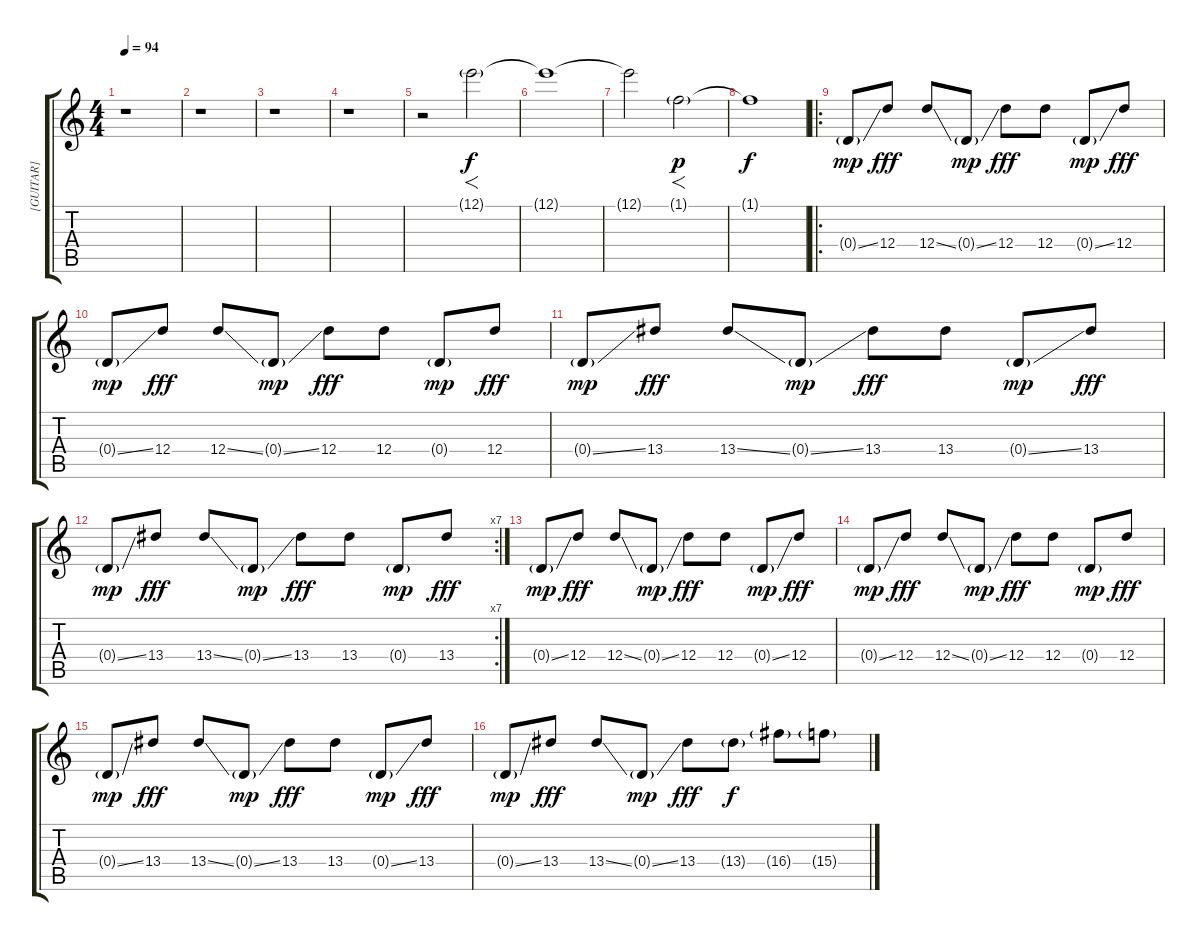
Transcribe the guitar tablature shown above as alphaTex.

\track ("[GUITAR]" "[GUITAR]") {instrument overdrivenguitar}
\staff {score tabs}
\tuning (E4 B3 G3 D3 A2 D2) {hide}
\ts (4 4)
\tempo 94
\clef g2
\ks c
r.1{dy f} |
r.1 |
r.1 |
r.1 |
r.2 12.1{g}.2{f} |
12.1{t}.1 |
12.1{t}.2 1.1{g}.2{f dy p} |
1.1{t}.1{dy f} |
\ro
0.4{ss g}.8{dy mp} 12.4.8{dy fff} 12.4{ss}.8 0.4{ss g}.8{dy mp} 12.4.8{dy fff} 12.4.8 0.4{ss g}.8{dy mp} 12.4.8{dy fff} |
0.4{ss g}.8{dy mp} 12.4.8{dy fff} 12.4{ss}.8 0.4{ss g}.8{dy mp} 12.4.8{dy fff} 12.4.8 0.4{g}.8{dy mp} 12.4.8{dy fff} |
0.4{ss g}.8{dy mp} 13.4.8{dy fff} 13.4{ss}.8 0.4{ss g}.8{dy mp} 13.4.8{dy fff} 13.4.8 0.4{ss g}.8{dy mp} 13.4.8{dy fff} |
\rc 7
0.4{ss g}.8{dy mp} 13.4.8{dy fff} 13.4{ss}.8 0.4{ss g}.8{dy mp} 13.4.8{dy fff} 13.4.8 0.4{g}.8{dy mp} 13.4.8{dy fff} |
0.4{ss g}.8{dy mp} 12.4.8{dy fff} 12.4{ss}.8 0.4{ss g}.8{dy mp} 12.4.8{dy fff} 12.4.8 0.4{ss g}.8{dy mp} 12.4.8{dy fff} |
0.4{ss g}.8{dy mp} 12.4.8{dy fff} 12.4{ss}.8 0.4{ss g}.8{dy mp} 12.4.8{dy fff} 12.4.8 0.4{g}.8{dy mp} 12.4.8{dy fff} |
0.4{ss g}.8{dy mp} 13.4.8{dy fff} 13.4{ss}.8 0.4{ss g}.8{dy mp} 13.4.8{dy fff} 13.4.8 0.4{ss g}.8{dy mp} 13.4.8{dy fff} |
0.4{ss g}.8{dy mp} 13.4.8{dy fff} 13.4{ss}.8 0.4{ss g}.8{dy mp} 13.4.8{dy fff} 13.4{g}.8{dy f} 16.4{g}.8 15.4{g}.8
